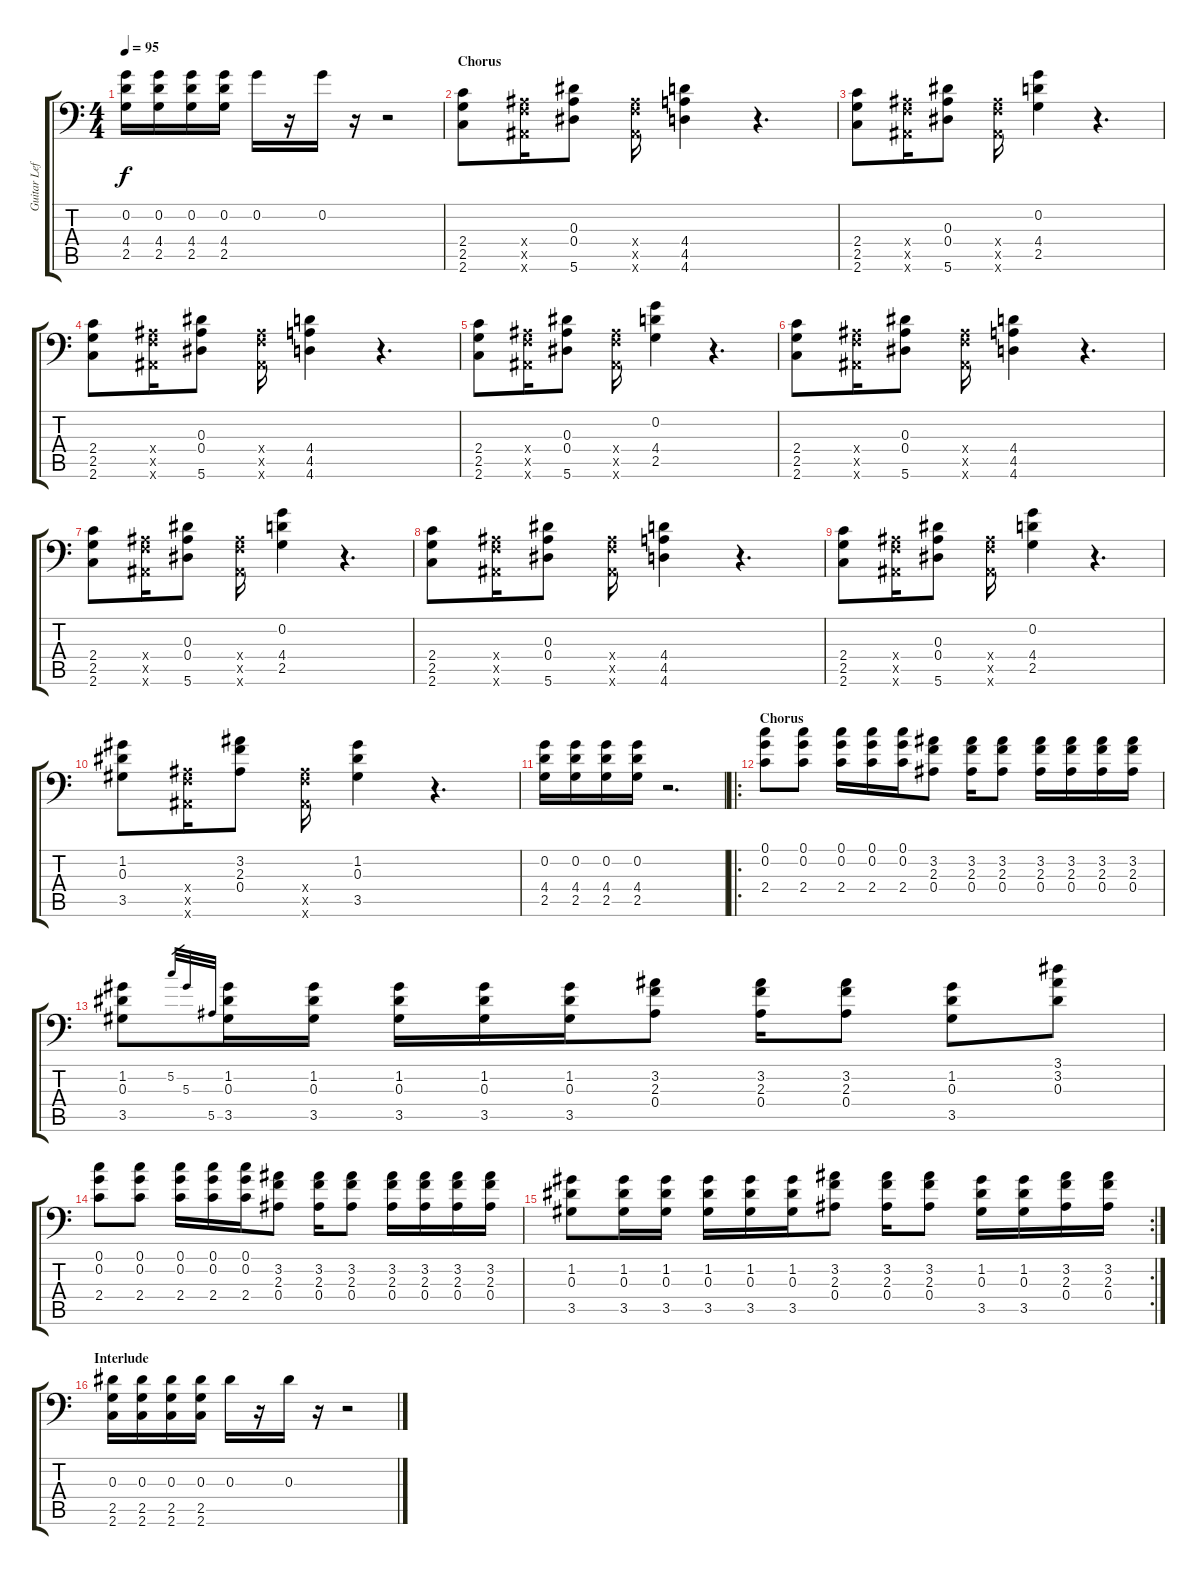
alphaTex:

\track ("Guitar Left" "Guitar Lef") {instrument distortionguitar}
\staff {score tabs}
\tuning (C4 G3 Eb3 Bb2 F2 Bb1) {hide}
\ts (4 4)
\tempo 95
\clef f4
\ks c
(0.2 4.4 2.5).16{dy f} (0.2 4.4 2.5).16 (0.2 4.4 2.5).16 (0.2 4.4 2.5).16 0.2.16 r.16 0.2.16 r.16 r.2 |
\section ("" "Chorus")
(2.4 2.5 2.6).8 (0.4{x} 0.5{x} 0.6{x}).16 (0.3 0.4 5.6).8 (0.4{x} 0.5{x} 0.6{x}).16 (4.4 4.5 4.6).4 r.4{d} |
(2.4 2.5 2.6).8 (0.4{x} 0.5{x} 0.6{x}).16 (0.3 0.4 5.6).8 (0.4{x} 0.5{x} 0.6{x}).16 (0.2 4.4 2.5).4 r.4{d} |
(2.4 2.5 2.6).8 (0.4{x} 0.5{x} 0.6{x}).16 (0.3 0.4 5.6).8 (0.4{x} 0.5{x} 0.6{x}).16 (4.4 4.5 4.6).4 r.4{d} |
(2.4 2.5 2.6).8 (0.4{x} 0.5{x} 0.6{x}).16 (0.3 0.4 5.6).8 (0.4{x} 0.5{x} 0.6{x}).16 (0.2 4.4 2.5).4 r.4{d} |
(2.4 2.5 2.6).8 (0.4{x} 0.5{x} 0.6{x}).16 (0.3 0.4 5.6).8 (0.4{x} 0.5{x} 0.6{x}).16 (4.4 4.5 4.6).4 r.4{d} |
(2.4 2.5 2.6).8 (0.4{x} 0.5{x} 0.6{x}).16 (0.3 0.4 5.6).8 (0.4{x} 0.5{x} 0.6{x}).16 (0.2 4.4 2.5).4 r.4{d} |
(2.4 2.5 2.6).8 (0.4{x} 0.5{x} 0.6{x}).16 (0.3 0.4 5.6).8 (0.4{x} 0.5{x} 0.6{x}).16 (4.4 4.5 4.6).4 r.4{d} |
(2.4 2.5 2.6).8 (0.4{x} 0.5{x} 0.6{x}).16 (0.3 0.4 5.6).8 (0.4{x} 0.5{x} 0.6{x}).16 (0.2 4.4 2.5).4 r.4{d} |
(1.2 0.3 3.5).8 (0.4{x} 0.5{x} 0.6{x}).16 (3.2 2.3 0.4).8 (0.4{x} 0.5{x} 0.6{x}).16 (1.2 0.3 3.5).4 r.4{d} |
(0.2 4.4 2.5).16 (0.2 4.4 2.5).16 (0.2 4.4 2.5).16 (0.2 4.4 2.5).16 r.2{d} |
\ro
\section ("" "Chorus")
(0.1 0.2 2.4).8 (0.1 0.2 2.4).8 (0.1 0.2 2.4).16 (0.1 0.2 2.4).16 (0.1 0.2 2.4).16 (3.2 2.3 0.4).8 (3.2 2.3 0.4).16 (3.2 2.3 0.4).8 (3.2 2.3 0.4).16 (3.2 2.3 0.4).16 (3.2 2.3 0.4).16 (3.2 2.3 0.4).16 |
(1.2 0.3 3.5).8 5.2.32{gr} 5.3.32{gr} 5.5.32{gr} (1.2 0.3 3.5).16 (1.2 0.3 3.5).16 (1.2 0.3 3.5).16 (1.2 0.3 3.5).16 (1.2 0.3 3.5).16 (3.2 2.3 0.4).8 (3.2 2.3 0.4).16 (3.2 2.3 0.4).8 (1.2 0.3 3.5).8 (3.1 3.2 0.3).8 |
(0.1 0.2 2.4).8 (0.1 0.2 2.4).8 (0.1 0.2 2.4).16 (0.1 0.2 2.4).16 (0.1 0.2 2.4).16 (3.2 2.3 0.4).8 (3.2 2.3 0.4).16 (3.2 2.3 0.4).8 (3.2 2.3 0.4).16 (3.2 2.3 0.4).16 (3.2 2.3 0.4).16 (3.2 2.3 0.4).16 |
\rc 2
(1.2 0.3 3.5).8 (1.2 0.3 3.5).16 (1.2 0.3 3.5).16 (1.2 0.3 3.5).16 (1.2 0.3 3.5).16 (1.2 0.3 3.5).16 (3.2 2.3 0.4).8 (3.2 2.3 0.4).16 (3.2 2.3 0.4).8 (1.2 0.3 3.5).16 (1.2 0.3 3.5).16 (3.2 2.3 0.4).16 (3.2 2.3 0.4).16 |
\section ("" "Interlude")
(0.3 2.5 2.6).16 (0.3 2.5 2.6).16 (0.3 2.5 2.6).16 (0.3 2.5 2.6).16 0.3.16 r.16 0.3.16 r.16 r.2
